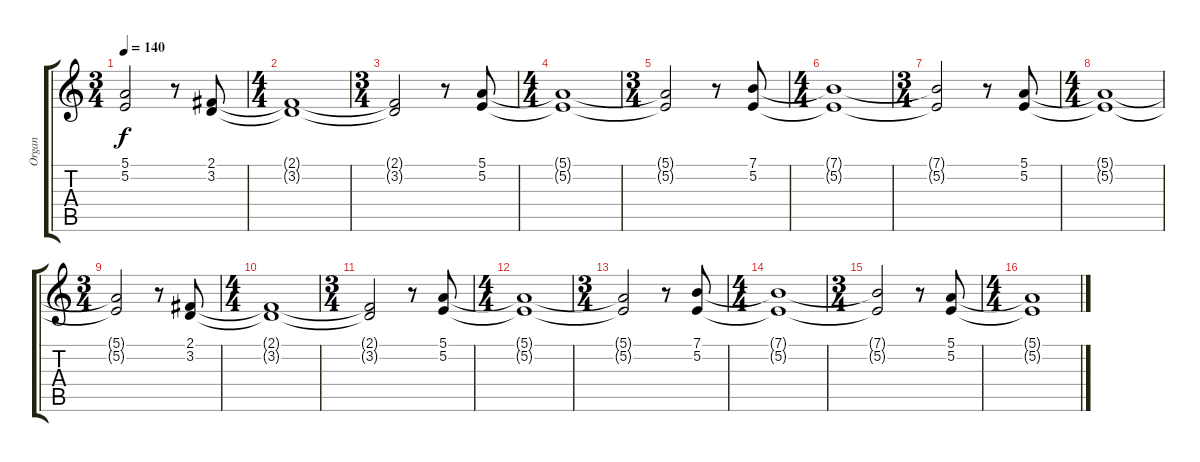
\track ("Organ" "Organ") {instrument drawbarorgan}
\staff {score tabs}
\tuning (E4 B3 G3 D3 A2 E2) {hide}
\ts (3 4)
\tempo 140
\clef g2
\ks c
(5.1{t} 5.2{t}).2{dy f} r.8 (2.1 3.2).8 |
\ts (4 4)
(2.1{t} 3.2{t}).1 |
\ts (3 4)
(2.1{t} 3.2{t}).2 r.8 (5.1 5.2).8 |
\ts (4 4)
(5.1{t} 5.2{t}).1 |
\ts (3 4)
(5.1{t} 5.2{t}).2 r.8 (7.1 5.2).8 |
\ts (4 4)
(7.1{t} 5.2{t}).1 |
\ts (3 4)
(7.1{t} 5.2{t}).2 r.8 (5.1 5.2).8 |
\ts (4 4)
(5.1{t} 5.2{t}).1 |
\ts (3 4)
(5.1{t} 5.2{t}).2 r.8 (2.1 3.2).8 |
\ts (4 4)
(2.1{t} 3.2{t}).1 |
\ts (3 4)
(2.1{t} 3.2{t}).2 r.8 (5.1 5.2).8 |
\ts (4 4)
(5.1{t} 5.2{t}).1 |
\ts (3 4)
(5.1{t} 5.2{t}).2 r.8 (7.1 5.2).8 |
\ts (4 4)
(7.1{t} 5.2{t}).1 |
\ts (3 4)
(7.1{t} 5.2{t}).2 r.8 (5.1 5.2).8 |
\ts (4 4)
(5.1{t} 5.2{t}).1
